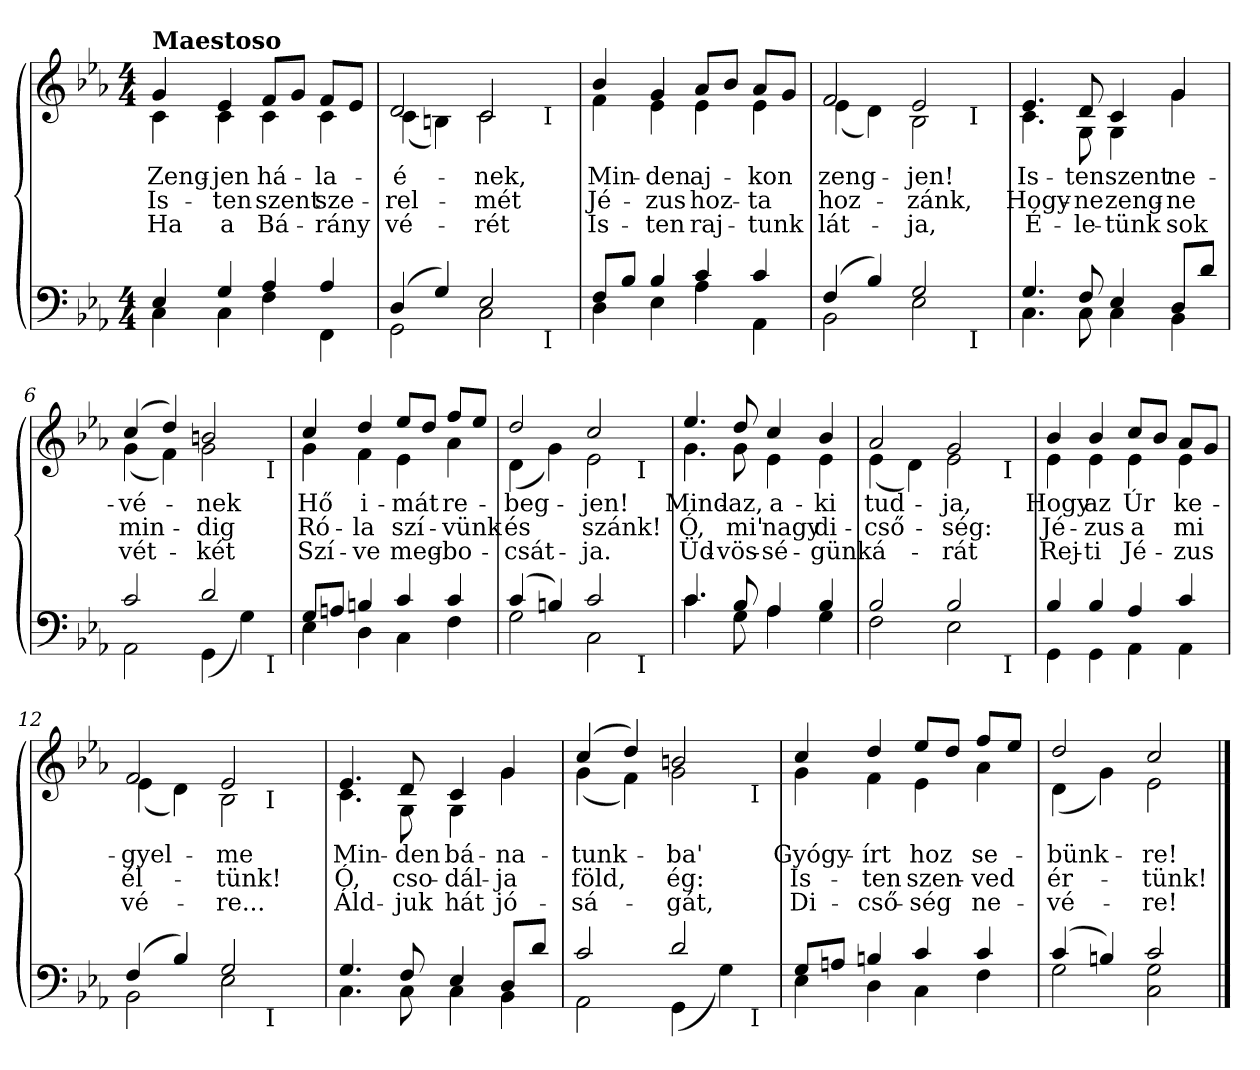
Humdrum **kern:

**kern	**kern	**text	**text	**text
*part2	*part1	*part1	*part1	*part1
*staff2	*staff1	*staff1	*staff1	*staff1
*clefF4	*clefG2	*	*	*
*k[b-e-a-]	*k[b-e-a-]	*	*	*
*c:	*c:	*	*	*
*M4/4	*M4/4	*	*	*
=1	=1	=1	=1	=1
*^	*^	*	*	*
!	!	!LO:TX:a:B:t=Maestoso	!	!	!	!
!	!	!	!	!LO:LY:b	!LO:LY:b	!LO:LY:b
4E-/	4C\	4g/	4c\	Zeng-	Is-	Ha
!	!	!	!	!LO:LY:b	!LO:LY:b	!LO:LY:b
4G/	4C\	4e-/	4c\	-jen	-ten	a
!	!	!	!	!LO:LY:b	!LO:LY:b	!LO:LY:b
4A-/	4F\	8f/L	4c\	há-	szent	Bá-
.	.	8g/J	.	.	.	.
!	!	!	!	!LO:LY:b	!LO:LY:b	!LO:LY:b
4A-/	4FF\	8f/L	4c\	-la-	sze-	-rány
.	.	8e-/J	.	.	.	.
=2	=2	=2	=2	=2	=2	=2
!	!	!	!	!LO:LY:b	!LO:LY:b	!LO:LY:b
*	*^	*	*^	*	*	*
(>4D/	2GG\	2ryy	2d/	(<4c\	2ryy	-é-	-rel-	vé-
4G/)	.	.	.	4Bn\)	.	.	.	.
!	!	!	!	!	!	!LO:LY:b	!LO:LY:b	!LO:LY:b
2E-/	2C\	4ryy	2c/	2c\	4ryy	-nek,	-mét	-rét
.	.	16ryy	.	.	16ryy	.	.	.
!	!	!	!	!	!LO:TX:b:t=I	!	!	!
!	!	!LO:TX:b:t=I	!	!	!	!	!	!
.	.	8.ryy	.	.	8.ryy	.	.	.
*	*v	*v	*	*	*	*	*	*
*	*	*	*v	*v	*	*	*
=3	=3	=3	=3	=3	=3	=3
*	*^	*	*^	*	*	*
!	!	!	!	!	!	!LO:LY:b	!LO:LY:b	!LO:LY:b
*	*v	*v	*	*	*	*	*	*
*	*	*	*v	*v	*	*	*
8F/L	4D\	4b-/	4f\	Min-	Jé-	Is-
8B-/J	.	.	.	.	.	.
!	!	!	!	!LO:LY:b	!LO:LY:b	!LO:LY:b
4B-/	4E-\	4g/	4e-\	-den	-zus	-ten
!	!	!	!	!LO:LY:b	!LO:LY:b	!LO:LY:b
4c/	4A-\	8a-/L	4e-\	aj-	hoz-	raj-
.	.	8b-/J	.	.	.	.
!	!	!	!	!LO:LY:b	!LO:LY:b	!LO:LY:b
4c/	4AA-\	8a-/L	4e-\	-kon	-ta	-tunk
.	.	8g/J	.	.	.	.
=4	=4	=4	=4	=4	=4	=4
!	!	!	!	!LO:LY:b	!LO:LY:b	!LO:LY:b
*	*^	*	*^	*	*	*
(>4F/	2BB-\	2ryy	2f/	(<4e-\	2ryy	zeng-	hoz-	lát-
4B-/)	.	.	.	4d\)	.	.	.	.
!	!	!	!	!	!	!LO:LY:b	!LO:LY:b	!LO:LY:b
2G/	2E-\	4ryy	2e-/	2B-\	4ryy	-jen!	-zánk,	-ja,
.	.	32ryy	.	.	32ryy	.	.	.
!	!	!	!	!	!LO:TX:b:t=I	!	!	!
!	!	!LO:TX:b:t=I	!	!	!	!	!	!
.	.	8..ryy	.	.	8..ryy	.	.	.
*	*v	*v	*	*	*	*	*	*
*	*	*	*v	*v	*	*	*
!!LO:LB:g=z
=5	=5	=5	=5	=5	=5	=5
*	*^	*	*^	*	*	*
!	!	!	!	!	!	!LO:LY:b	!LO:LY:b	!LO:LY:b
*	*v	*v	*	*	*	*	*	*
*	*	*	*v	*v	*	*	*
4.G/	4.C\	4.e-/	4.c\	Is-	Hogy-	É-
!	!	!	!	!LO:LY:b	!LO:LY:b	!LO:LY:b
8F/	8C\	8d/	8G\	-ten	-ne	-le-
!	!	!	!	!LO:LY:b	!LO:LY:b	!LO:LY:b
4E-/	4C\	4c/	4G\	szent	zeng-	-tünk
!	!	!	!	!LO:LY:b	!LO:LY:b	!LO:LY:b
8D/L	4BB-\	4g/	4g\	ne-	-ne	sok
8d/J	.	.	.	.	.	.
=6	=6	=6	=6	=6	=6	=6
!	!	!	!	!LO:LY:b	!LO:LY:b	!LO:LY:b
*	*^	*	*^	*	*	*
2c/	2AA-\	2..ryy	(>4cc/	(<4g\	2..ryy	-vé-	min-	vét-
.	.	.	4dd/)	4f\)	.	.	.	.
!	!	!	!	!	!	!LO:LY:b	!LO:LY:b	!LO:LY:b
2d/	(<4GG\	.	2bn/	2g\	.	-nek	-dig	-két
.	4G\)	.	.	.	.	.	.	.
!	!	!	!	!	!LO:TX:b:t=I	!	!	!
!	!	!LO:TX:b:t=I	!	!	!	!	!	!
.	.	8ryy	.	.	8ryy	.	.	.
*	*v	*v	*	*	*	*	*	*
*	*	*	*v	*v	*	*	*
=7	=7	=7	=7	=7	=7	=7
*	*^	*	*^	*	*	*
!	!	!	!	!	!	!LO:LY:b	!LO:LY:b	!LO:LY:b
*	*v	*v	*	*	*	*	*	*
*	*	*	*v	*v	*	*	*
8G/L	4E-\	4cc/	4g\	Hő	Ró-	Szí-
8An/J	.	.	.	.	.	.
!	!	!	!	!LO:LY:b	!LO:LY:b	!LO:LY:b
4Bn/	4D\	4dd/	4f\	i-	-la	-ve
!	!	!	!	!LO:LY:b	!LO:LY:b	!LO:LY:b
4c/	4C\	8ee-/L	4e-\	-mát	szí-	meg-
.	.	8dd/J	.	.	.	.
!	!	!	!	!LO:LY:b	!LO:LY:b	!LO:LY:b
4c/	4F\	8ff/L	4a-\	re-	-vünk	-bo-
.	.	8ee-/J	.	.	.	.
=8	=8	=8	=8	=8	=8	=8
!	!	!	!	!LO:LY:b	!LO:LY:b	!LO:LY:b
*	*^	*	*^	*	*	*
(>4c/	2G\	2ryy	2dd/	(<4d\	2ryy	-beg-	és	-csát-
4Bn/)	.	.	.	4g\)	.	.	.	.
!	!	!	!	!	!	!LO:LY:b	!LO:LY:b	!LO:LY:b
2c/	2C\	4ryy	2cc/	2e-\	4ryy	-jen!	szánk!	-ja.
.	.	32ryy	.	.	32ryy	.	.	.
!	!	!	!	!	!LO:TX:b:t=I	!	!	!
!	!	!LO:TX:b:t=I	!	!	!	!	!	!
.	.	8..ryy	.	.	8..ryy	.	.	.
*	*v	*v	*	*	*	*	*	*
*	*	*	*v	*v	*	*	*
!!LO:LB:g=z
=9	=9	=9	=9	=9	=9	=9
*	*^	*	*^	*	*	*
!	!	!	!	!	!	!LO:LY:b	!LO:LY:b	!LO:LY:b
*	*v	*v	*	*	*	*	*	*
*	*	*	*v	*v	*	*	*
4.c/	4.c\	4.ee-/	4.g\	Mind-	Ó,	Üd-
!	!	!	!	!LO:LY:b	!LO:LY:b	!LO:LY:b
8B-/	8G\	8dd/	8g\	-az,	mi'	-vös-
!	!	!	!	!LO:LY:b	!LO:LY:b	!LO:LY:b
4A-/	4A-\	4cc/	4e-\	a-	nagy	-sé-
!	!	!	!	!LO:LY:b	!LO:LY:b	!LO:LY:b
4B-/	4G\	4b-/	4e-\	-ki	di-	-günk
=10	=10	=10	=10	=10	=10	=10
!	!	!	!	!LO:LY:b	!LO:LY:b	!LO:LY:b
*	*^	*	*^	*	*	*
2B-/	2F\	2ryy	2a-/	(<4e-\	2ryy	tud-	-cső-	á-
.	.	.	.	4d\)	.	.	.	.
!	!	!	!	!	!	!LO:LY:b	!LO:LY:b	!LO:LY:b
2B-/	2E-\	4ryy	2g/	2e-\	4ryy	-ja,	-ség:	-rát
.	.	16ryy	.	.	16ryy	.	.	.
!	!	!	!	!	!LO:TX:b:t=I	!	!	!
!	!	!LO:TX:b:t=I	!	!	!	!	!	!
.	.	8.ryy	.	.	8.ryy	.	.	.
*	*v	*v	*	*	*	*	*	*
*	*	*	*v	*v	*	*	*
=11	=11	=11	=11	=11	=11	=11
*	*^	*	*^	*	*	*
!	!	!	!	!	!	!LO:LY:b	!LO:LY:b	!LO:LY:b
*	*v	*v	*	*	*	*	*	*
*	*	*	*v	*v	*	*	*
4B-/	4GG\	4b-/	4e-\	Hogy	Jé-	Rej-
!	!	!	!	!LO:LY:b	!LO:LY:b	!LO:LY:b
4B-/	4GG\	4b-/	4e-\	az	-zus	-ti
!	!	!	!	!LO:LY:b	!LO:LY:b	!LO:LY:b
4A-/	4AA-\	8cc/L	4e-\	Úr	a	Jé-
.	.	8b-/J	.	.	.	.
!	!	!	!	!LO:LY:b	!LO:LY:b	!LO:LY:b
4c/	4AA-\	8a-/L	4e-\	ke-	mi	-zus
.	.	8g/J	.	.	.	.
=12	=12	=12	=12	=12	=12	=12
!	!	!	!	!LO:LY:b	!LO:LY:b	!LO:LY:b
*	*^	*	*^	*	*	*
(>4F/	2BB-\	2ryy	2f/	(<4e-\	2ryy	-gyel-	él-	vé-
4B-/)	.	.	.	4d\)	.	.	.	.
!	!	!	!	!	!	!LO:LY:b	!LO:LY:b	!LO:LY:b
2G/	2E-\	8..ryy	2e-/	2B-\	8..ryy	-me	-tünk!	-re...
!	!	!	!	!	!LO:TX:b:t=I	!	!	!
!	!	!LO:TX:b:t=I	!	!	!	!	!	!
.	.	4ryy	.	.	4ryy	.	.	.
.	.	32ryy	.	.	32ryy	.	.	.
*	*v	*v	*	*	*	*	*	*
*	*	*	*v	*v	*	*	*
!!LO:LB:g=z
=13	=13	=13	=13	=13	=13	=13
*	*^	*	*^	*	*	*
!	!	!	!	!	!	!LO:LY:b	!LO:LY:b	!LO:LY:b
*	*v	*v	*	*	*	*	*	*
*	*	*	*v	*v	*	*	*
4.G/	4.C\	4.e-/	4.c\	Min-	Ó,	Áld-
!	!	!	!	!LO:LY:b	!LO:LY:b	!LO:LY:b
8F/	8C\	8d/	8G\	-den	cso-	-juk
!	!	!	!	!LO:LY:b	!LO:LY:b	!LO:LY:b
4E-/	4C\	4c/	4G\	bá-	-dál-	hát
!	!	!	!	!LO:LY:b	!LO:LY:b	!LO:LY:b
8D/L	4BB-\	4g/	4g\	-na-	-ja	jó-
8d/J	.	.	.	.	.	.
=14	=14	=14	=14	=14	=14	=14
!	!	!	!	!LO:LY:b	!LO:LY:b	!LO:LY:b
*	*^	*	*^	*	*	*
2c/	2AA-\	2..ryy	(>4cc/	(<4g\	2..ryy	-tunk-	föld,	-sá-
.	.	.	4dd/)	4f\)	.	.	.	.
!	!	!	!	!	!	!LO:LY:b	!LO:LY:b	!LO:LY:b
2d/	(<4GG\	.	2bn/	2g\	.	-ba'	ég:	-gát,
.	4G\)	.	.	.	.	.	.	.
!	!	!	!	!	!LO:TX:b:t=I	!	!	!
!	!	!LO:TX:b:t=I	!	!	!	!	!	!
.	.	8ryy	.	.	8ryy	.	.	.
*	*v	*v	*	*	*	*	*	*
*	*	*	*v	*v	*	*	*
=15	=15	=15	=15	=15	=15	=15
*	*^	*	*^	*	*	*
!	!	!	!	!	!	!LO:LY:b	!LO:LY:b	!LO:LY:b
*	*v	*v	*	*	*	*	*	*
*	*	*	*v	*v	*	*	*
8G/L	4E-\	4cc/	4g\	Gyógy-	Is-	Di-
8An/J	.	.	.	.	.	.
!	!	!	!	!LO:LY:b	!LO:LY:b	!LO:LY:b
4Bn/	4D\	4dd/	4f\	-írt	-ten	-cső-
!	!	!	!	!LO:LY:b	!LO:LY:b	!LO:LY:b
4c/	4C\	8ee-/L	4e-\	hoz	szen-	-ség
.	.	8dd/J	.	.	.	.
!	!	!	!	!LO:LY:b	!LO:LY:b	!LO:LY:b
4c/	4F\	8ff/L	4a-\	se-	-ved	ne-
.	.	8ee-/J	.	.	.	.
=16	=16	=16	=16	=16	=16	=16
!	!	!	!	!LO:LY:b	!LO:LY:b	!LO:LY:b
(>4c/	2G\	2dd/	(<4d\	-bünk-	ér-	-vé-
4Bn/)	.	.	4g\)	.	.	.
!	!	!	!	!LO:LY:b	!LO:LY:b	!LO:LY:b
2c/	2C\ 2G\	2cc/	2e-\	-re!	-tünk!	-re!
*v	*v	*	*	*	*	*
*	*v	*v	*	*	*
==	==	==	==	==
*-	*-	*-	*-	*-
